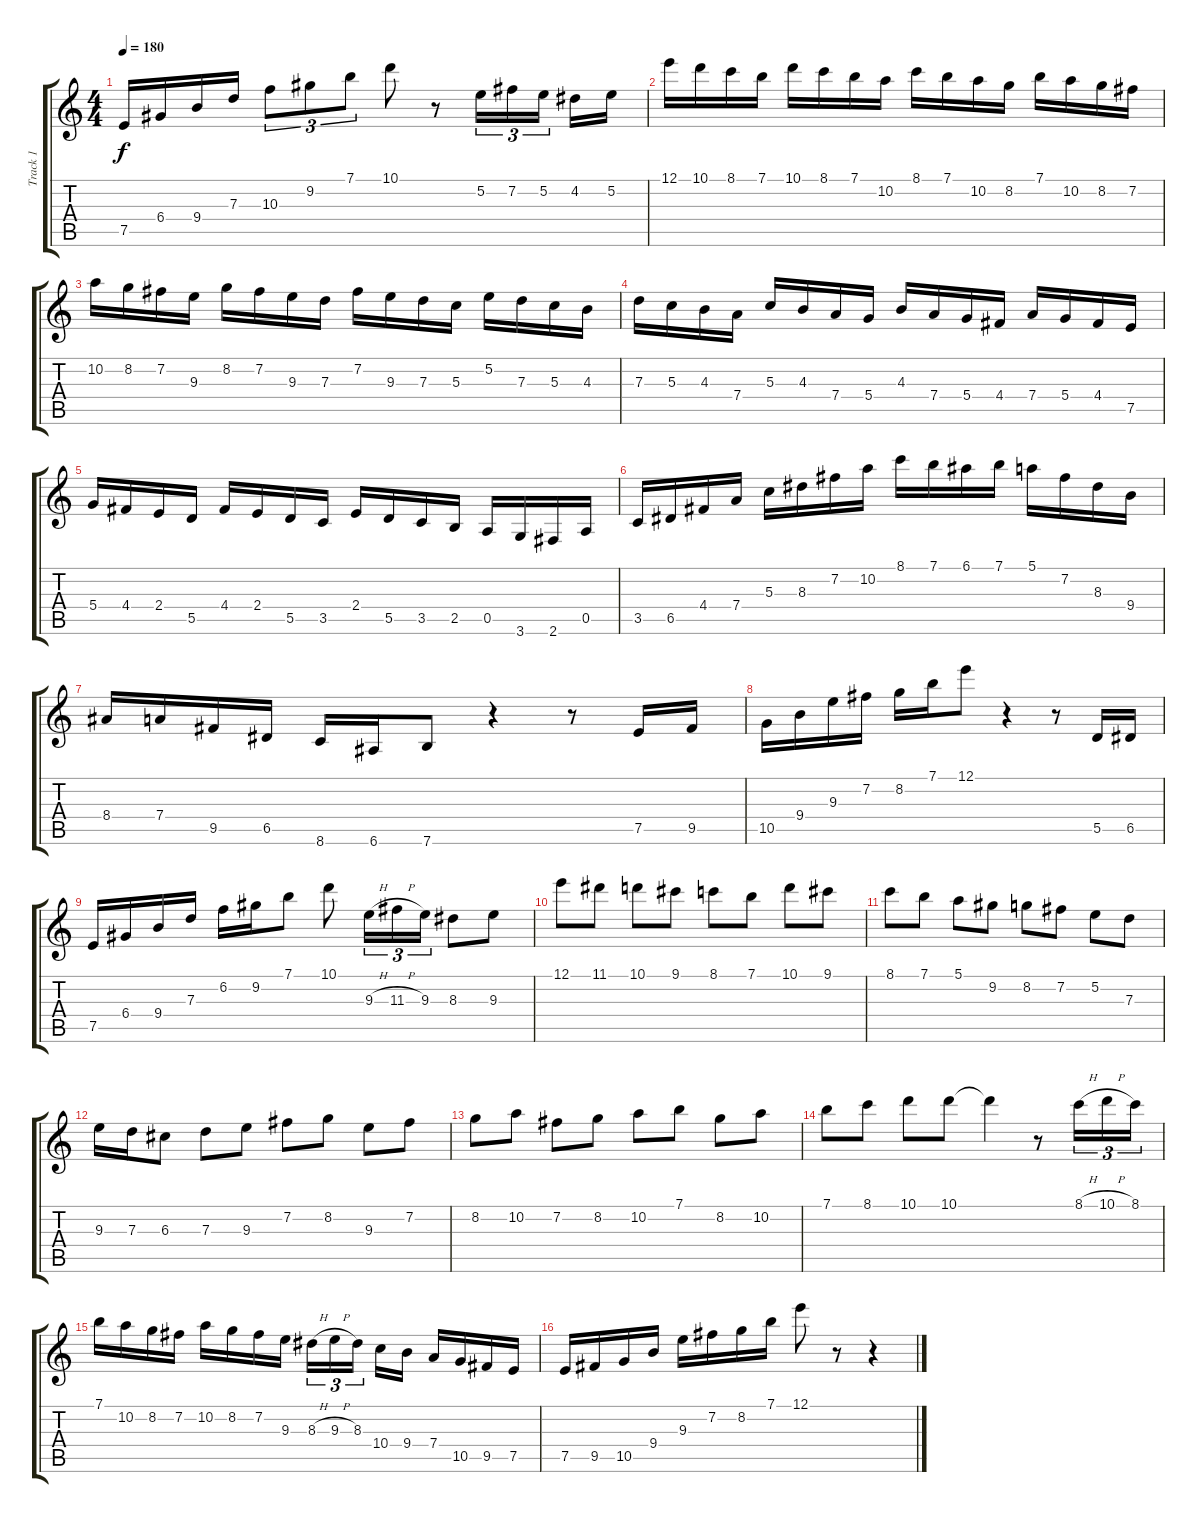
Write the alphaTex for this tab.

\track ("Track 1" "Track 1") {instrument acousticguitarsteel}
\staff {score tabs}
\tuning (E4 B3 G3 D3 A2 E2) {hide}
\ts (4 4)
\tempo 180
\clef g2
\ks c
7.5.16{dy f} 6.4.16 9.4.16 7.3.16 10.3.8{tu (3 2)} 9.2.8{tu (3 2)} 7.1.8{tu (3 2)} 10.1.8 r.8 5.2.16{tu (3 2)} 7.2.16{tu (3 2)} 5.2.16{tu (3 2) beam splitsecondary} 4.2.16 5.2.16 |
12.1.16 10.1.16 8.1.16 7.1.16 10.1.16 8.1.16 7.1.16 10.2.16 8.1.16 7.1.16 10.2.16 8.2.16 7.1.16 10.2.16 8.2.16 7.2.16 |
10.2.16 8.2.16 7.2.16 9.3.16 8.2.16 7.2.16 9.3.16 7.3.16 7.2.16 9.3.16 7.3.16 5.3.16 5.2.16 7.3.16 5.3.16 4.3.16 |
7.3.16 5.3.16 4.3.16 7.4.16 5.3.16 4.3.16 7.4.16 5.4.16 4.3.16 7.4.16 5.4.16 4.4.16 7.4.16 5.4.16 4.4.16 7.5.16 |
5.4.16 4.4.16 2.4.16 5.5.16 4.4.16 2.4.16 5.5.16 3.5.16 2.4.16 5.5.16 3.5.16 2.5.16 0.5.16 3.6.16 2.6.16 0.5.16 |
3.5.16 6.5.16 4.4.16 7.4.16 5.3.16 8.3.16 7.2.16 10.2.16 8.1.16 7.1.16 6.1.16 7.1.16 5.1.16 7.2.16 8.3.16 9.4.16 |
8.4.16 7.4.16 9.5.16 6.5.16 8.6.16 6.6.16 7.6.8 r.4 r.8 7.5.16 9.5.16 |
10.5.16 9.4.16 9.3.16 7.2.16 8.2.16 7.1.16 12.1.8 r.4 r.8 5.5.16 6.5.16 |
7.5.16 6.4.16 9.4.16 7.3.16 6.2.16 9.2.16 7.1.8 10.1.8 9.3{h}.16{tu (3 2)} 11.3{h}.16{tu (3 2)} 9.3.16{tu (3 2)} 8.3.8 9.3.8 |
12.1.8 11.1.8 10.1.8 9.1.8 8.1.8 7.1.8 10.1.8 9.1.8 |
8.1.8 7.1.8 5.1.8 9.2.8 8.2.8 7.2.8 5.2.8 7.3.8 |
9.3.16 7.3.16 6.3.8 7.3.8 9.3.8 7.2.8 8.2.8 9.3.8 7.2.8 |
8.2.8 10.2.8 7.2.8 8.2.8 10.2.8 7.1.8 8.2.8 10.2.8 |
7.1.8 8.1.8 10.1.8 10.1.8 10.1{t}.4 r.8 8.1{h}.16{tu (3 2)} 10.1{h}.16{tu (3 2)} 8.1.16{tu (3 2)} |
7.1.16 10.2.16 8.2.16 7.2.16 10.2.16 8.2.16 7.2.16 9.3.16 8.3{h}.16{tu (3 2)} 9.3{h}.16{tu (3 2)} 8.3.16{tu (3 2) beam splitsecondary} 10.4.16 9.4.16 7.4.16 10.5.16 9.5.16 7.5.16 |
7.5.16 9.5.16 10.5.16 9.4.16 9.3.16 7.2.16 8.2.16 7.1.16 12.1.8 r.8 r.4
